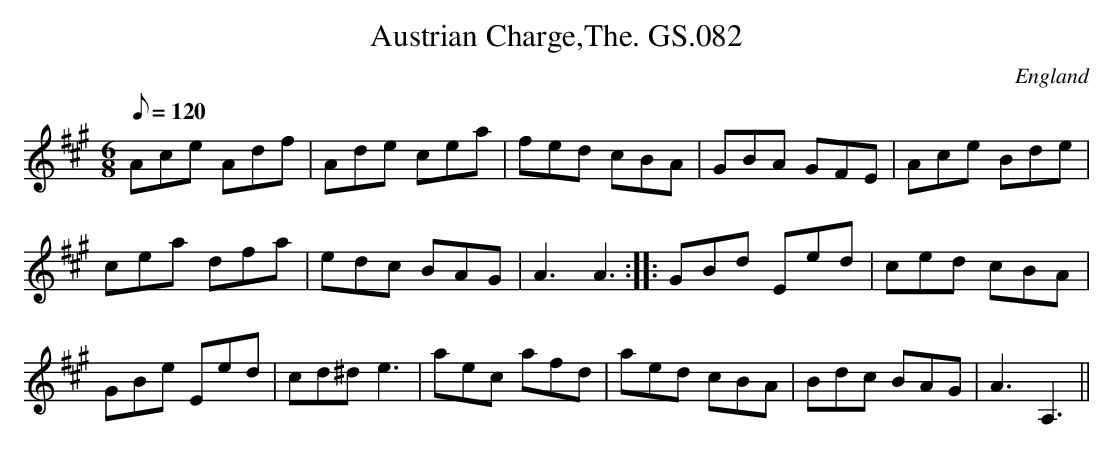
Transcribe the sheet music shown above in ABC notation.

X:1
T:Austrian Charge,The. GS.082
M:6/8
L:1/8
Q:120
O:England
K:A major
Ace Adf | Ade cea | fed cBA | GBA GFE | Ace Bde |! cea dfa | edc BAG |
A3 A3 :||: GBd Eed | ced cBA |! GBe Eed | cd^d e3 | aec afd | aed cBA |
 Bdc BAG | A3 A,3 ||
